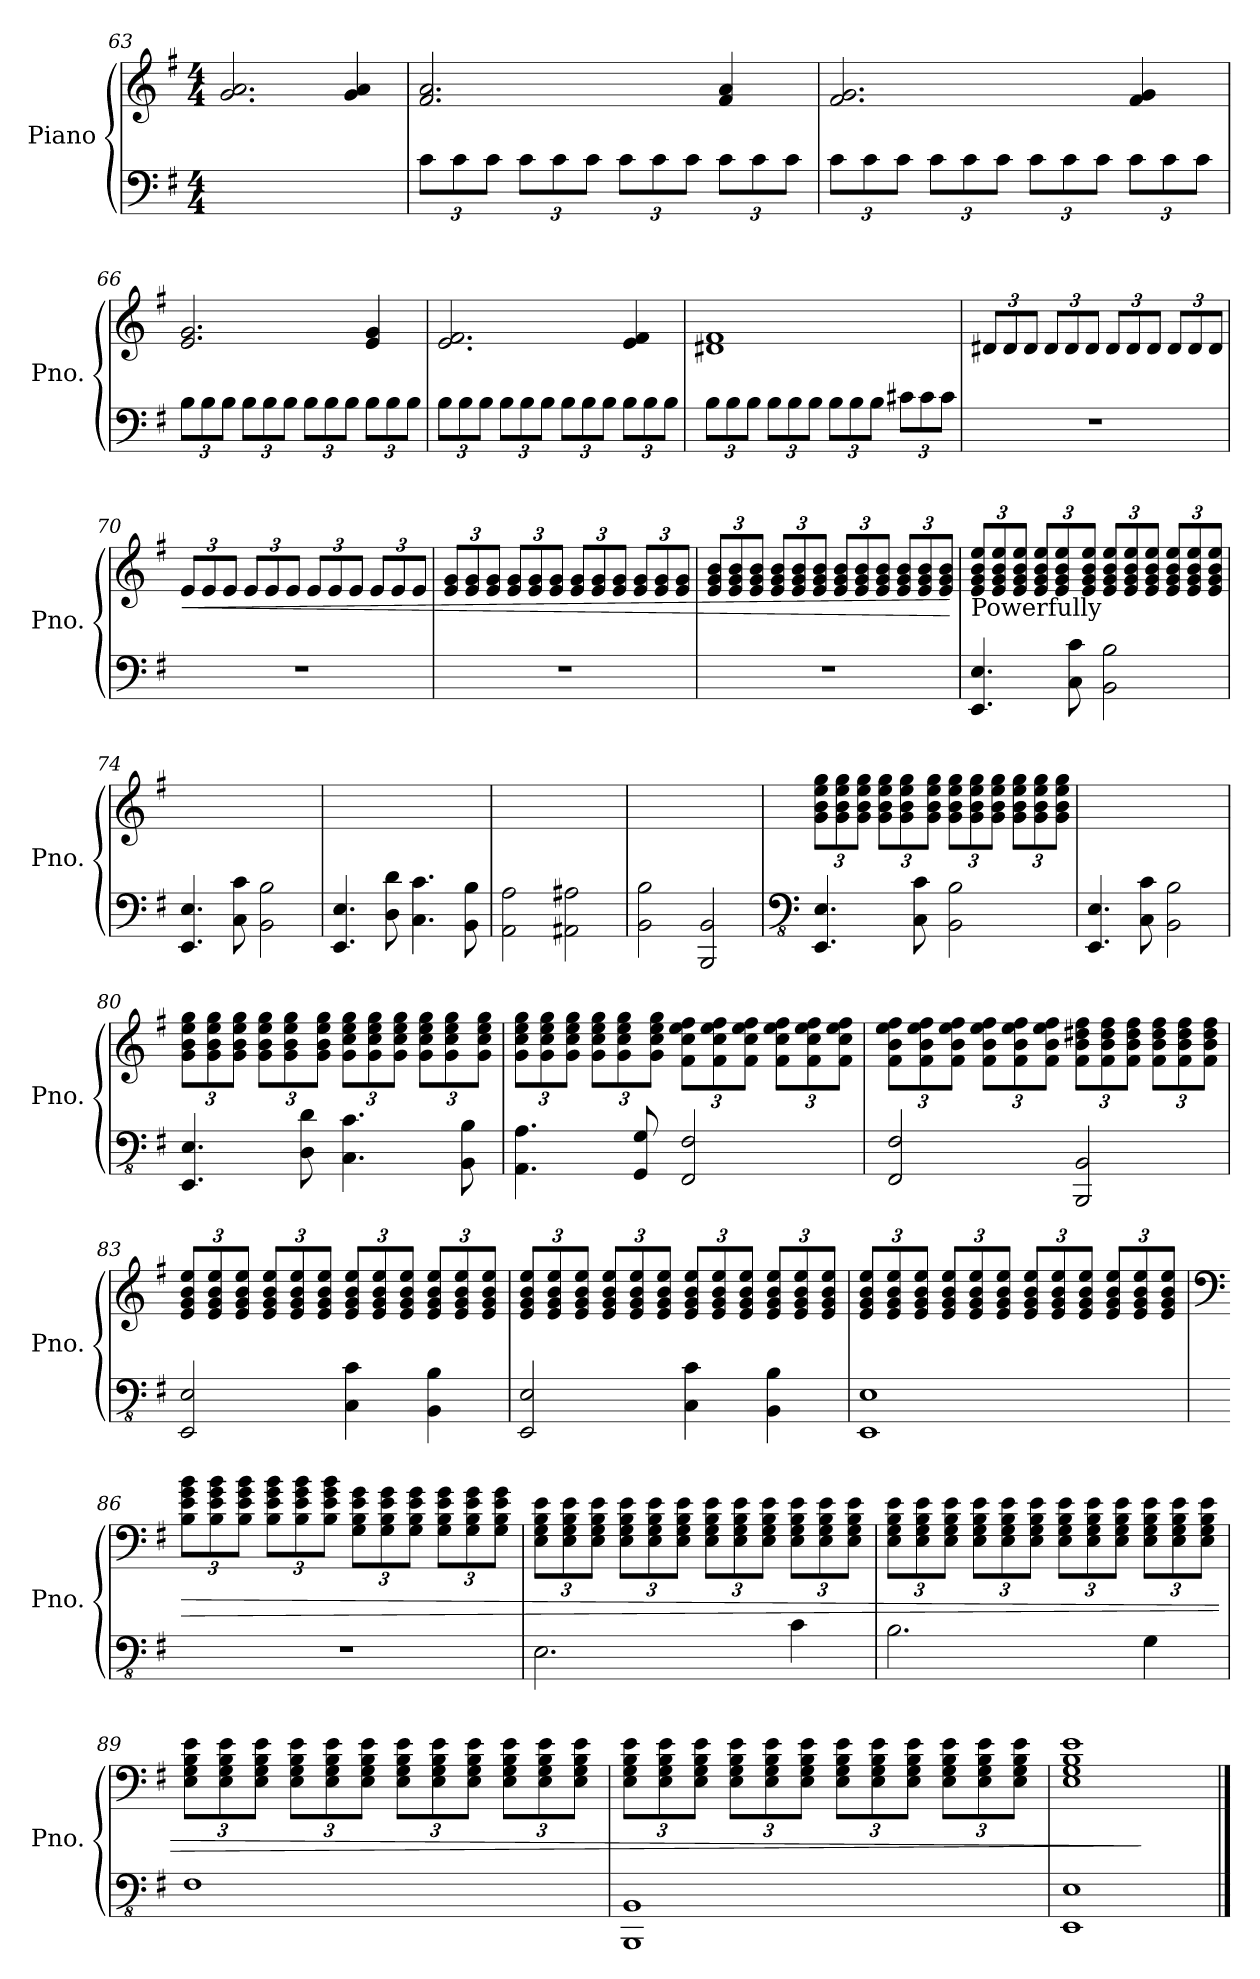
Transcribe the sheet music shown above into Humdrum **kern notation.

**kern	**kern	**dynam
*part1	*part1	*part1
*staff2	*staff1	*staff1/2
*I"Piano	*	*
*I'Pno.	*	*
*clefF4	*clefG2	*
*k[f#]	*k[f#]	*
*M4/4	*M4/4	*
=63	=63	=63
1ryy	2.g/ 2.a/	.
.	4g/ 4a/	.
=64	=64	=64
*Xbrackettup	*	*
12c\L	2.f#/ 2.a/	.
12c\	.	.
12c\J	.	.
12c\L	.	.
12c\	.	.
12c\J	.	.
12c\L	.	.
12c\	.	.
12c\J	.	.
12c\L	4f#/ 4a/	.
12c\	.	.
12c\J	.	.
!!LO:LB:g=z
=65	=65	=65
12c\L	2.f#/ 2.g/	.
12c\	.	.
12c\J	.	.
12c\L	.	.
12c\	.	.
12c\J	.	.
12c\L	.	.
12c\	.	.
12c\J	.	.
12c\L	4f#/ 4g/	.
12c\	.	.
12c\J	.	.
=66	=66	=66
12B\L	2.e/ 2.g/	.
12B\	.	.
12B\J	.	.
12B\L	.	.
12B\	.	.
12B\J	.	.
12B\L	.	.
12B\	.	.
12B\J	.	.
12B\L	4e/ 4g/	.
12B\	.	.
12B\J	.	.
=67	=67	=67
12B\L	2.e/ 2.f#/	.
12B\	.	.
12B\J	.	.
12B\L	.	.
12B\	.	.
12B\J	.	.
12B\L	.	.
12B\	.	.
12B\J	.	.
12B\L	4e/ 4f#/	.
12B\	.	.
12B\J	.	.
!!LO:LB:g=z
=68	=68	=68
12B\L	1d#X 1f#	.
12B\	.	.
12B\J	.	.
12B\L	.	.
12B\	.	.
12B\J	.	.
12B\L	.	.
12B\	.	.
12B\J	.	.
12c#X\L	.	.
12c#\	.	.
12c#\J	.	.
=69	=69	=69
*	*Xbrackettup	*
1r	12d#X/L	.
.	12d#/	.
.	12d#/J	.
.	12d#/L	.
.	12d#/	.
.	12d#/J	.
.	12d#/L	.
.	12d#/	.
.	12d#/J	.
.	12d#/L	.
.	12d#/	.
.	12d#/J	.
=70	=70	=70
!	!	!LO:HP:b
1r	12e/L	<
.	12e/	.
.	12e/J	.
.	12e/L	.
.	12e/	.
.	12e/J	.
.	12e/L	.
.	12e/	.
.	12e/J	.
.	12e/L	.
.	12e/	.
.	12e/J	.
!!LO:LB:g=z
=71	=71	=71
1r	12e/ 12g/L	.
.	12e/ 12g/	.
.	12e/ 12g/J	.
.	12e/ 12g/L	.
.	12e/ 12g/	.
.	12e/ 12g/J	.
.	12e/ 12g/L	.
.	12e/ 12g/	.
.	12e/ 12g/J	.
.	12e/ 12g/L	.
.	12e/ 12g/	.
.	12e/ 12g/J	.
=72	=72	=72
1r	12e/ 12g/ 12b/L	.
.	12e/ 12g/ 12b/	.
.	12e/ 12g/ 12b/J	.
.	12e/ 12g/ 12b/L	.
.	12e/ 12g/ 12b/	.
.	12e/ 12g/ 12b/J	.
.	12e/ 12g/ 12b/L	.
.	12e/ 12g/ 12b/	.
.	12e/ 12g/ 12b/J	.
.	12e/ 12g/ 12b/L	.
.	12e/ 12g/ 12b/	.
.	12e/ 12g/ 12b/J	.
.	.	[
=73	=73	=73
!	!LO:TX:b:t=Powerfully	!
4.EE/ 4.E/	12e/ 12g/ 12b/ 12ee/L	.
.	12e/ 12g/ 12b/ 12ee/	.
.	12e/ 12g/ 12b/ 12ee/J	.
.	12e/ 12g/ 12b/ 12ee/L	.
.	12e/ 12g/ 12b/ 12ee/	.
8C\ 8c\	.	.
.	12e/ 12g/ 12b/ 12ee/J	.
2BB\ 2B\	12e/ 12g/ 12b/ 12ee/L	.
.	12e/ 12g/ 12b/ 12ee/	.
.	12e/ 12g/ 12b/ 12ee/J	.
.	12e/ 12g/ 12b/ 12ee/L	.
.	12e/ 12g/ 12b/ 12ee/	.
.	12e/ 12g/ 12b/ 12ee/J	.
=74	=74	=74
4.EE/ 4.E/	1ryy	.
8C\ 8c\	.	.
2BB\ 2B\	.	.
!!LO:PB:g=z
=75	=75	=75
4.EE/ 4.E/	1ryy	.
8D\ 8d\	.	.
4.C\ 4.c\	.	.
8BB\ 8B\	.	.
=76	=76	=76
2AA\ 2A\	1ryy	.
2AA#X\ 2A#X\	.	.
=77	=77	=77
2BB\ 2B\	1ryy	.
2BBB/ 2BB/	.	.
=78	=78	=78
*clefFv4	*	*
4.EEE/ 4.EE/	12g\ 12b\ 12ee\ 12gg\L	.
.	12g\ 12b\ 12ee\ 12gg\	.
.	12g\ 12b\ 12ee\ 12gg\J	.
.	12g\ 12b\ 12ee\ 12gg\L	.
.	12g\ 12b\ 12ee\ 12gg\	.
8CC\ 8C\	.	.
.	12g\ 12b\ 12ee\ 12gg\J	.
2BBB\ 2BB\	12g\ 12b\ 12ee\ 12gg\L	.
.	12g\ 12b\ 12ee\ 12gg\	.
.	12g\ 12b\ 12ee\ 12gg\J	.
.	12g\ 12b\ 12ee\ 12gg\L	.
.	12g\ 12b\ 12ee\ 12gg\	.
.	12g\ 12b\ 12ee\ 12gg\J	.
=79	=79	=79
4.EEE/ 4.EE/	1ryy	.
8CC\ 8C\	.	.
2BBB\ 2BB\	.	.
=80	=80	=80
4.EEE/ 4.EE/	12g\ 12b\ 12ee\ 12gg\L	.
.	12g\ 12b\ 12ee\ 12gg\	.
.	12g\ 12b\ 12ee\ 12gg\J	.
.	12g\ 12b\ 12ee\ 12gg\L	.
.	12g\ 12b\ 12ee\ 12gg\	.
8DD\ 8D\	.	.
.	12g\ 12b\ 12ee\ 12gg\J	.
4.CC\ 4.C\	12g\ 12cc\ 12ee\ 12gg\L	.
.	12g\ 12cc\ 12ee\ 12gg\	.
.	12g\ 12cc\ 12ee\ 12gg\J	.
.	12g\ 12cc\ 12ee\ 12gg\L	.
.	12g\ 12cc\ 12ee\ 12gg\	.
8BBB\ 8BB\	.	.
.	12g\ 12cc\ 12ee\ 12gg\J	.
!!LO:LB:g=z
=81	=81	=81
4.AAA\ 4.AA\	12g\ 12cc\ 12ee\ 12gg\L	.
.	12g\ 12cc\ 12ee\ 12gg\	.
.	12g\ 12cc\ 12ee\ 12gg\J	.
.	12g\ 12cc\ 12ee\ 12gg\L	.
.	12g\ 12cc\ 12ee\ 12gg\	.
8GGG/ 8GG/	.	.
.	12g\ 12cc\ 12ee\ 12gg\J	.
2FFF#/ 2FF#/	12f#\ 12cc\ 12ee\ 12ff#\L	.
.	12f#\ 12cc\ 12ee\ 12ff#\	.
.	12f#\ 12cc\ 12ee\ 12ff#\J	.
.	12f#\ 12cc\ 12ee\ 12ff#\L	.
.	12f#\ 12cc\ 12ee\ 12ff#\	.
.	12f#\ 12cc\ 12ee\ 12ff#\J	.
=82	=82	=82
2FFF#/ 2FF#/	12f#\ 12b\ 12ee\ 12ff#\L	.
.	12f#\ 12b\ 12ee\ 12ff#\	.
.	12f#\ 12b\ 12ee\ 12ff#\J	.
.	12f#\ 12b\ 12ee\ 12ff#\L	.
.	12f#\ 12b\ 12ee\ 12ff#\	.
.	12f#\ 12b\ 12ee\ 12ff#\J	.
2BBBB/ 2BBB/	12f#\ 12b\ 12dd#X\ 12ff#\L	.
.	12f#\ 12b\ 12dd#\ 12ff#\	.
.	12f#\ 12b\ 12dd#\ 12ff#\J	.
.	12f#\ 12b\ 12dd#\ 12ff#\L	.
.	12f#\ 12b\ 12dd#\ 12ff#\	.
.	12f#\ 12b\ 12dd#\ 12ff#\J	.
=83	=83	=83
2EEE/ 2EE/	12e/ 12g/ 12b/ 12ee/L	.
.	12e/ 12g/ 12b/ 12ee/	.
.	12e/ 12g/ 12b/ 12ee/J	.
.	12e/ 12g/ 12b/ 12ee/L	.
.	12e/ 12g/ 12b/ 12ee/	.
.	12e/ 12g/ 12b/ 12ee/J	.
4CC\ 4C\	12e/ 12g/ 12b/ 12ee/L	.
.	12e/ 12g/ 12b/ 12ee/	.
.	12e/ 12g/ 12b/ 12ee/J	.
4BBB\ 4BB\	12e/ 12g/ 12b/ 12ee/L	.
.	12e/ 12g/ 12b/ 12ee/	.
.	12e/ 12g/ 12b/ 12ee/J	.
!!LO:LB:g=z
=84	=84	=84
2EEE/ 2EE/	12e/ 12g/ 12b/ 12ee/L	.
.	12e/ 12g/ 12b/ 12ee/	.
.	12e/ 12g/ 12b/ 12ee/J	.
.	12e/ 12g/ 12b/ 12ee/L	.
.	12e/ 12g/ 12b/ 12ee/	.
.	12e/ 12g/ 12b/ 12ee/J	.
4CC\ 4C\	12e/ 12g/ 12b/ 12ee/L	.
.	12e/ 12g/ 12b/ 12ee/	.
.	12e/ 12g/ 12b/ 12ee/J	.
4BBB\ 4BB\	12e/ 12g/ 12b/ 12ee/L	.
.	12e/ 12g/ 12b/ 12ee/	.
.	12e/ 12g/ 12b/ 12ee/J	.
=85	=85	=85
1EEE 1EE	12e/ 12g/ 12b/ 12ee/L	.
.	12e/ 12g/ 12b/ 12ee/	.
.	12e/ 12g/ 12b/ 12ee/J	.
.	12e/ 12g/ 12b/ 12ee/L	.
.	12e/ 12g/ 12b/ 12ee/	.
.	12e/ 12g/ 12b/ 12ee/J	.
.	12e/ 12g/ 12b/ 12ee/L	.
.	12e/ 12g/ 12b/ 12ee/	.
.	12e/ 12g/ 12b/ 12ee/J	.
.	12e/ 12g/ 12b/ 12ee/L	.
.	12e/ 12g/ 12b/ 12ee/	.
.	12e/ 12g/ 12b/ 12ee/J	.
=86	=86	=86
*	*clefF4	*
!	!	!LO:HP:b
1r	12B\ 12e\ 12g\ 12b\L	>
.	12B\ 12e\ 12g\ 12b\	.
.	12B\ 12e\ 12g\ 12b\J	.
.	12B\ 12e\ 12g\ 12b\L	.
.	12B\ 12e\ 12g\ 12b\	.
.	12B\ 12e\ 12g\ 12b\J	.
.	12G\ 12B\ 12e\ 12g\L	.
.	12G\ 12B\ 12e\ 12g\	.
.	12G\ 12B\ 12e\ 12g\J	.
.	12G\ 12B\ 12e\ 12g\L	.
.	12G\ 12B\ 12e\ 12g\	.
.	12G\ 12B\ 12e\ 12g\J	.
!!LO:LB:g=z
=87	=87	=87
2.EE\	12E\ 12G\ 12B\ 12e\L	.
.	12E\ 12G\ 12B\ 12e\	.
.	12E\ 12G\ 12B\ 12e\J	.
.	12E\ 12G\ 12B\ 12e\L	.
.	12E\ 12G\ 12B\ 12e\	.
.	12E\ 12G\ 12B\ 12e\J	.
.	12E\ 12G\ 12B\ 12e\L	.
.	12E\ 12G\ 12B\ 12e\	.
.	12E\ 12G\ 12B\ 12e\J	.
4C\	12E\ 12G\ 12B\ 12e\L	.
.	12E\ 12G\ 12B\ 12e\	.
.	12E\ 12G\ 12B\ 12e\J	.
=88	=88	=88
2.BB\	12E\ 12G\ 12B\ 12e\L	.
.	12E\ 12G\ 12B\ 12e\	.
.	12E\ 12G\ 12B\ 12e\J	.
.	12E\ 12G\ 12B\ 12e\L	.
.	12E\ 12G\ 12B\ 12e\	.
.	12E\ 12G\ 12B\ 12e\J	.
.	12E\ 12G\ 12B\ 12e\L	.
.	12E\ 12G\ 12B\ 12e\	.
.	12E\ 12G\ 12B\ 12e\J	.
4GG\	12E\ 12G\ 12B\ 12e\L	.
.	12E\ 12G\ 12B\ 12e\	.
.	12E\ 12G\ 12B\ 12e\J	.
!!LO:LB:g=z
=89	=89	=89
1FF#	12E\ 12G\ 12B\ 12e\L	.
.	12E\ 12G\ 12B\ 12e\	.
.	12E\ 12G\ 12B\ 12e\J	.
.	12E\ 12G\ 12B\ 12e\L	.
.	12E\ 12G\ 12B\ 12e\	.
.	12E\ 12G\ 12B\ 12e\J	.
.	12E\ 12G\ 12B\ 12e\L	.
.	12E\ 12G\ 12B\ 12e\	.
.	12E\ 12G\ 12B\ 12e\J	.
.	12E\ 12G\ 12B\ 12e\L	.
.	12E\ 12G\ 12B\ 12e\	.
.	12E\ 12G\ 12B\ 12e\J	.
=90	=90	=90
1BBBB 1BBB	12E\ 12G\ 12B\ 12e\L	.
.	12E\ 12G\ 12B\ 12e\	.
.	12E\ 12G\ 12B\ 12e\J	.
.	12E\ 12G\ 12B\ 12e\L	.
.	12E\ 12G\ 12B\ 12e\	.
.	12E\ 12G\ 12B\ 12e\J	.
.	12E\ 12G\ 12B\ 12e\L	.
.	12E\ 12G\ 12B\ 12e\	.
.	12E\ 12G\ 12B\ 12e\J	.
.	12E\ 12G\ 12B\ 12e\L	.
.	12E\ 12G\ 12B\ 12e\	.
.	12E\ 12G\ 12B\ 12e\J	.
=91	=91	=91
1EEE 1EE	1E 1G 1B 1e	.
.	.	]
==	==	==
*-	*-	*-
